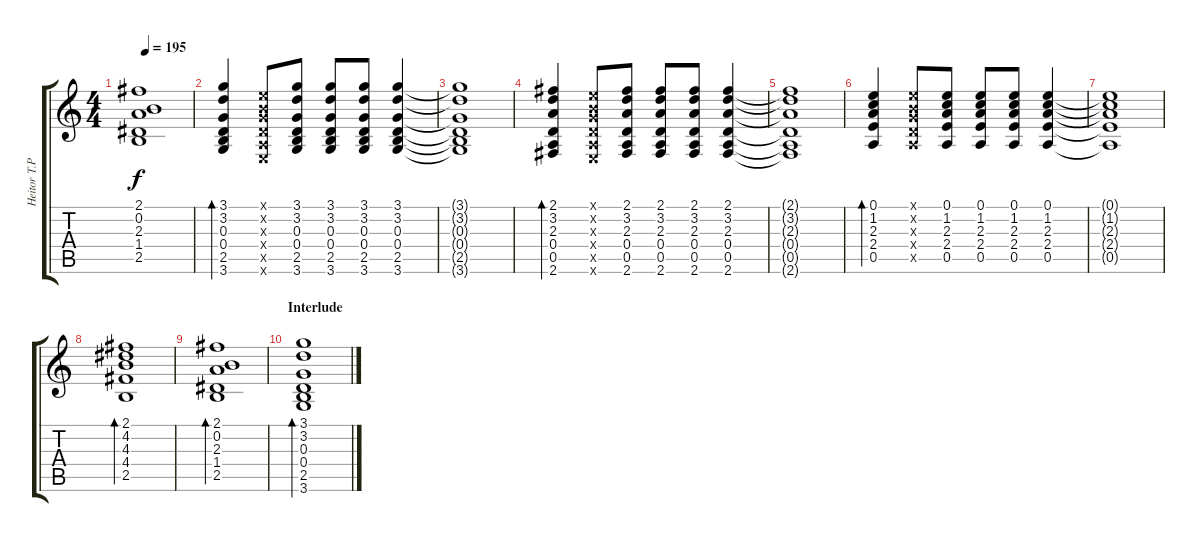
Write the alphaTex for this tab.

\track ("Heitor T.P.(Rythm Guitar)" "Heitor T.P") {instrument electricguitarjazz}
\staff {score tabs}
\tuning (E4 B3 G3 D3 A2 E2) {hide}
\ts (4 4)
\tempo 195
\clef g2
\ks c
(2.1{t} 0.2{t} 2.3{t} 1.4{t} 2.5{t}).1{dy f} |
(3.1 3.2 0.3 0.4 2.5 3.6).4{bd 60} (0.1{x} 0.2{x} 0.3{x} 0.4{x} 0.5{x} 0.6{x}).8 (3.1 3.2 0.3 0.4 2.5 3.6).8 (3.1 3.2 0.3 0.4 2.5 3.6).8 (3.1 3.2 0.3 0.4 2.5 3.6).8 (3.1 3.2 0.3 0.4 2.5 3.6).4 |
(3.1{t} 3.2{t} 0.3{t} 0.4{t} 2.5{t} 3.6{t}).1 |
(2.1 3.2 2.3 0.4 0.5 2.6).4{bd 60} (0.1{x} 0.2{x} 0.3{x} 0.4{x} 0.5{x} 0.6{x}).8 (2.1 3.2 2.3 0.4 0.5 2.6).8 (2.1 3.2 2.3 0.4 0.5 2.6).8 (2.1 3.2 2.3 0.4 0.5 2.6).8 (2.1 3.2 2.3 0.4 0.5 2.6).4 |
(2.1{t} 3.2{t} 2.3{t} 0.4{t} 0.5{t} 2.6{t}).1 |
(0.1 1.2 2.3 2.4 0.5).4{bd 60} (0.1{x} 0.2{x} 0.3{x} 0.4{x} 0.5{x}).8 (0.1 1.2 2.3 2.4 0.5).8 (0.1 1.2 2.3 2.4 0.5).8 (0.1 1.2 2.3 2.4 0.5).8 (0.1 1.2 2.3 2.4 0.5).4 |
(0.1{t} 1.2{t} 2.3{t} 2.4{t} 0.5{t}).1 |
(2.1 4.2 4.3 4.4 2.5).1{bd 60} |
(2.1 0.2 2.3 1.4 2.5).1{bd 60} |
\section ("" "Interlude")
(3.1 3.2 0.3 0.4 2.5 3.6).1{bd 60}
